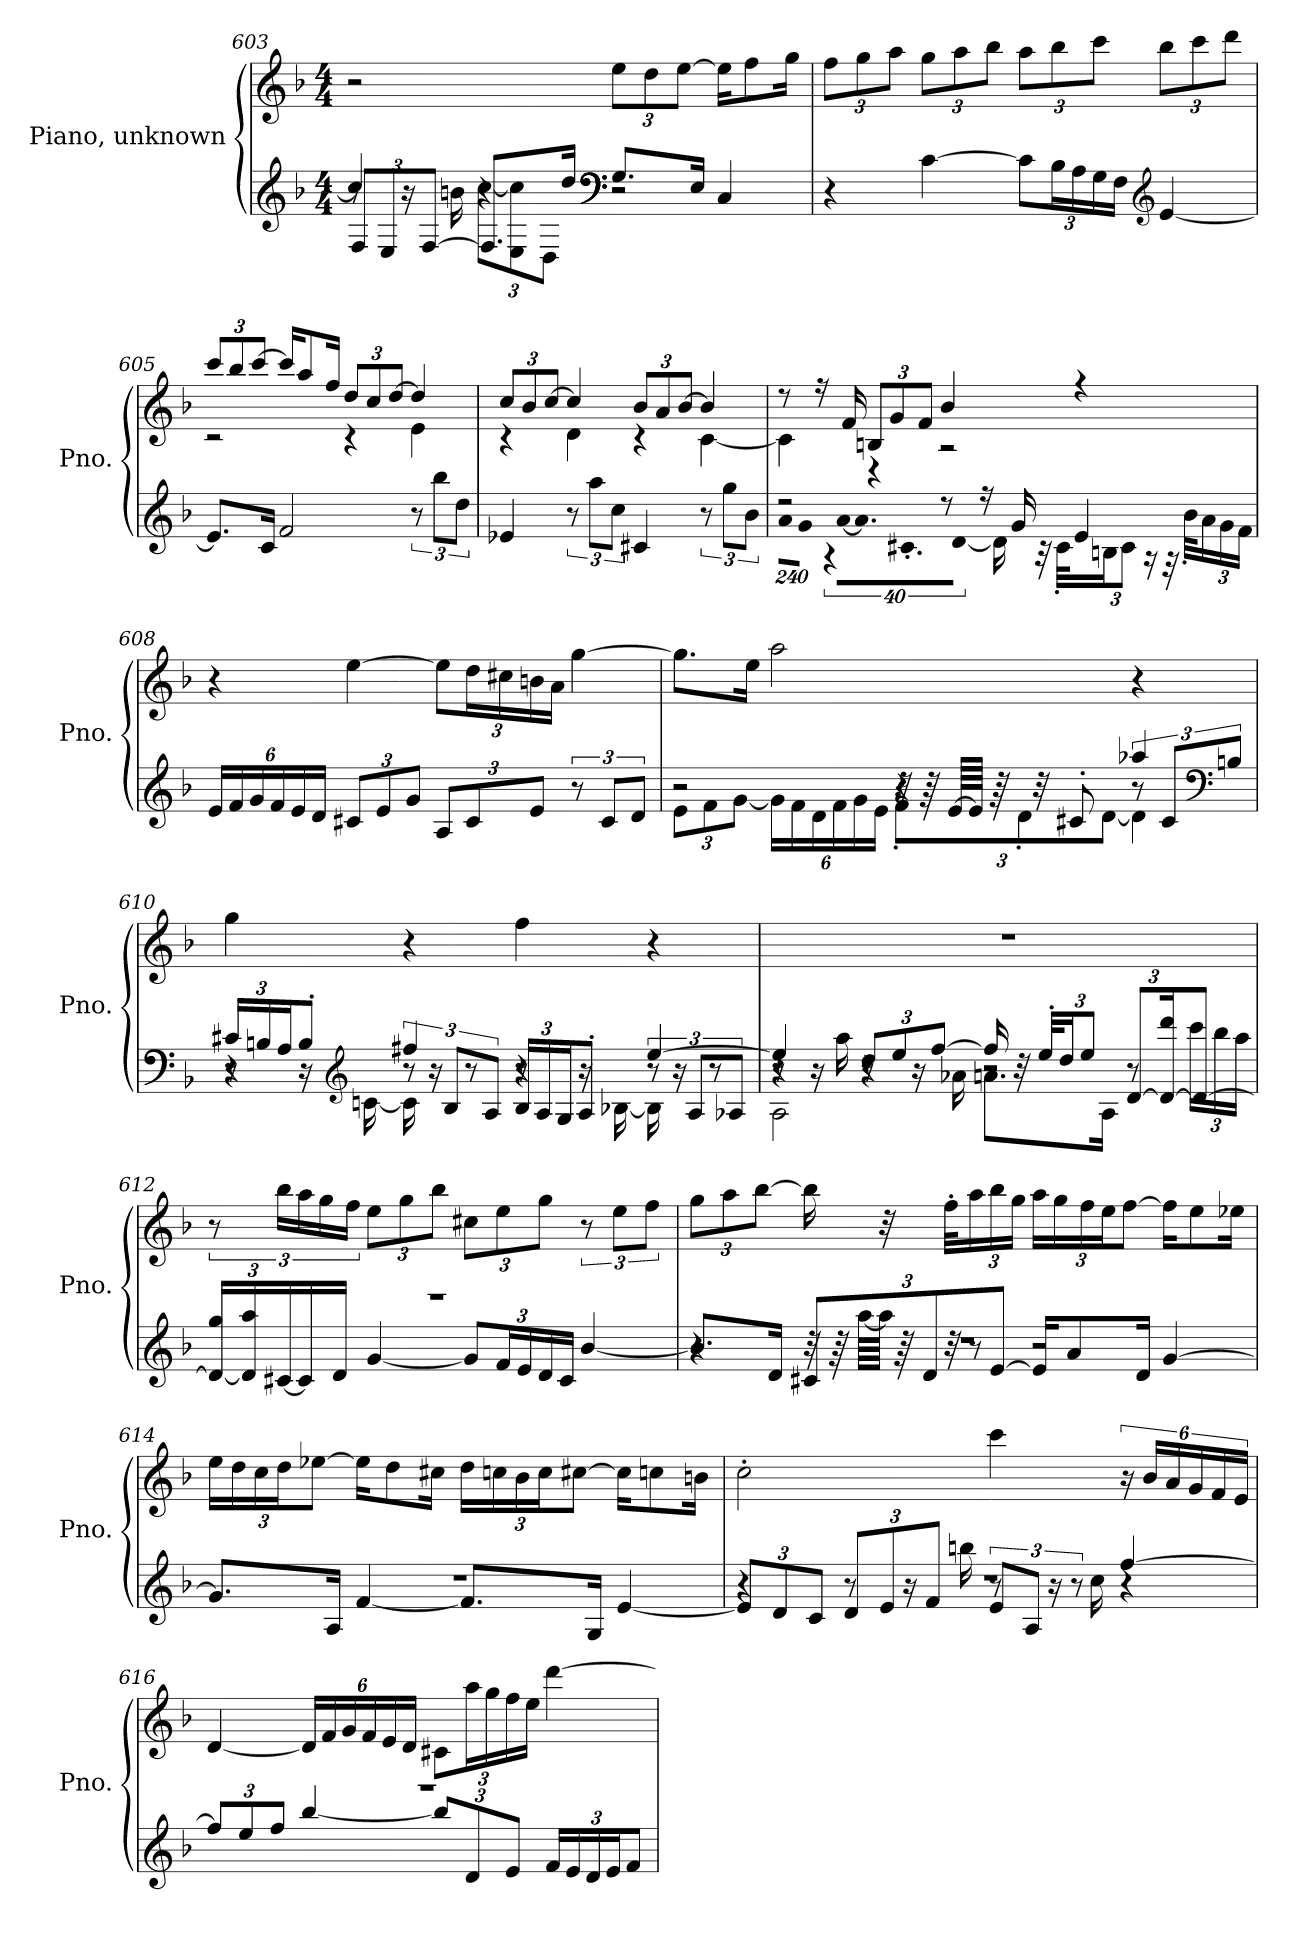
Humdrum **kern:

**kern	**kern
*part1	*part1
*staff2	*staff1
*I"Piano, unknown	*
*I'Pno.	*
!!LO:LB:g=z
*clefG2	*clefG2
*k[b-]	*k[b-]
*M4/4	*M4/4
=603	=603
*^	*
*	*^	*
*	*	*Xbrackettup	*
4cc/]	8r	12F/L	2r
.	.	12E/	.
.	16r	.	.
.	.	[12F/J	.
.	16bn\	.	.
4r	[12cc\L	8.F/L]	.
.	12E\ 12cc\]	.	.
.	12D\J	.	.
.	.	16dd/Jk	.
*clefF4	*	*	*
*	*	*	*Xbrackettup
2r	2r	8.G/L	12ee\L
.	.	.	12dd\
.	.	.	[12ee\J
.	.	16E/Jk	.
.	.	4C/	16ee\KL]
.	.	.	8ff\
.	.	.	16gg\Jk
*v	*v	*v	*
=604	=604
4r	12ff\L
.	12gg\
.	12aa\J
[4c\	12gg\L
.	12aa\
.	12bb-\J
12c\L]	12aa\L
24B-\L	12bb-\
24A\	.
24G\	12ccc\J
24F\JJ	.
*clefG2	*
[4e/	12bb-\L
.	12ccc\
.	12ddd\J
!!LO:LB:g=z
=605	=605
*	*^
8.e/L]	12ccc/L	2r
.	12bb-/	.
.	[12ccc/J	.
16c/Jk	.	.
2f/	16ccc/KL]	.
.	8aa/	.
.	16ff/Jk	.
.	12dd/L	4r
.	12cc/	.
.	[12dd/J	.
*brackettup	*	*
12r	4dd/]	4e\
12bb-\L	.	.
12dd\J	.	.
=606	=606	=606
4e-X/	12cc/L	4r
.	12b-/	.
.	[12cc/J	.
12r	4cc/]	4d\
12aa\L	.	.
12cc\J	.	.
4c#X/	12b-/L	4r
.	12a/	.
.	[12b-/J	.
12r	4b-/]	[4c\
12gg\L	.	.
12b-\J	.	.
!!LO:LB:g=z	!!
=607	=607	=607
*^	*	*
!	!LO:N:vis=16	!	!
2r	1920%137a\LL	8r	4c\]
!	!LO:N:vis=16	!	!
.	1920%137g\JJ	.	.
.	.	16r	.
!	!LO:N:vis=32	!	!
.	640%23r	.	.
!	!LO:N:vis=32	!	!
.	[640%23a\KLL	.	.
.	.	16f/	.
!	!LO:N:vis=16.	!	!
.	960%103a\]	.	.
.	.	12Bn/L	4r
!	!LO:N:vis=16.	!	!
.	960%103c#X'\	.	.
.	.	12g/	.
.	.	12f/J	.
!	!LO:N:vis=16	!	!
.	[1920%137d\JJ	.	.
8r	.	4b-/	2r
.	16d\]	.	.
.	32r	.	.
.	32c#'\KLL	.	.
16r	.	.	.
*	*Xbrackettup	*	*
.	24Bn\J	.	.
.	12c#\J	.	.
16g/	.	.	.
4e/	.	4r	.
.	16r	.	.
.	32r	.	.
.	32b-'\KLL	.	.
.	24a\	.	.
.	24g\	.	.
.	24f\JJ	.	.
1920ryy	.	1920ryy	1920ryy
*v	*v	*	*
*	*v	*v
=608	=608
24e/LL	4r
24f/	.
24g/	.
24f/	.
24e/	.
24d/JJ	.
12c#X/L	[4ee\
12e/	.
12g/J	.
12A/L	12ee\L]
12c#/	24dd\L
.	24cc#X\
12e/J	24bn\
.	24a\JJ
*brackettup	*
12r	[4gg\
12c#/L	.
12d/J	.
!!LO:LB:g=z
=609	=609
*^	*
*	*Xbrackettup	*
*	*^	*
2r	12e\L	2r	8.gg\L]
.	12f\	.	.
.	[12g\J	.	.
.	.	.	16ee\Jk
.	24g\LL]	.	2aa\
.	24f\	.	.
.	24d\	.	.
.	24f\	.	.
.	24g\	.	.
.	24e\JJ	.	.
4r	12f'\L	32r	.
.	.	64r	.
.	.	[64e/LLLL	.
.	.	64e/JJJJ]	.
.	.	64r	.
.	12d'\	.	.
.	.	32r	.
.	.	8c#X'/	.
.	[12d\J	.	.
*	*	*brackettup	*
4aa-X/	4d\]	12r	4r
.	.	12c#/L	.
*clefF4	*	*	*
.	.	12Bn/J	.
!!LO:PB:g=z
=610	=610	=610	=610
*	*	*Xbrackettup	*
4r	8r	24c#X/LL	4gg\
.	.	24Bn/	.
.	.	24A/J	.
.	16r	8B'/J	.
*clefG2	*	*	*
.	[16cn\	.	.
*	*	*brackettup	*
4ff#X/	16c\]	12r	4r
.	16r	.	.
.	.	12B/L	.
.	8r	.	.
.	.	12A/J	.
*	*	*Xbrackettup	*
4r	8r	24B/LL	4ff\
.	.	24A/	.
.	.	24G/J	.
.	16r	8A'/J	.
.	[16B-X\	.	.
*	*	*brackettup	*
[4ee/	16B-\]	12r	4r
.	16r	.	.
.	.	12A/L	.
.	8r	.	.
.	.	12A-X/J	.
!!LO:LB:g=z
=611	=611	=611	=611
*	*	*^	*
4ee/]	8r	4r	2A\	1r
.	16r	.	.	.
.	16aa\	.	.	.
*	*	*Xbrackettup	*	*
4r	8r	12dd/L	.	.
.	.	12ee/	.	.
.	16r	.	.	.
.	.	[12ff/J	.	.
.	16a-X\	.	.	.
2r	8.an\L	16ff/]	2r	.
.	.	32r	.	.
.	.	32ee'/KLL	.	.
.	.	24dd/J	.	.
.	.	12ee/J	.	.
.	16A\Jk	.	.	.
.	8r	[12d/L	.	.
.	.	24d/_ 24ddd/K	.	.
.	24ccc\LL	8d/J_	.	.
.	24bb-\	.	.	.
.	24aa\JJ	.	.	.
*	*v	*v	*v	*
=612	=612	=612
*	*	*brackettup
1r	24d/_ 24gg/LL	12r
.	24d/] 24aa/	.
.	[24c#X/	24bb-\LL
*	*	*Xbrackettup
.	16c#/]	24aa\
.	.	24gg\
.	16d/JJ	.
.	.	24ff\JJ
.	[4g/	12ee\L
.	.	12gg\
.	.	12bb-\J
.	12g/L]	12cc#X\L
.	24f/L	12ee\
.	24e/	.
.	24d/	12gg\J
.	24c#/JJ	.
*	*	*brackettup
.	[4b-/	12r
.	.	12ee\L
.	.	12ff\J
!!LO:LB:g=z
=613	=613	=613
*	*^	*
*	*	*	*Xbrackettup
1r	4r	8.b-/L]	12gg\L
.	.	.	12aa\
.	.	.	[12bb-\J
.	.	16d/Jk	.
.	32r	12c#X/L	16bb-\]
.	64r	.	.
.	[64aa\LLLL	.	.
.	64aa\JJJJ]	.	32r
.	64r	.	.
.	.	12d/	.
.	32r	.	32ff'\KLL
.	8r	.	24aa\
.	.	[12e/J	24bb-\
.	.	.	24gg\JJ
.	2r	16e/KL]	24aa\LL
.	.	.	24gg\
.	.	8a/	.
.	.	.	24ff\
.	.	.	24ee\J
.	.	.	[12ff\J
.	.	16d/Jk	.
.	.	[4g/	16ff\KL]
.	.	.	8ee\
.	.	.	16ee-X\Jk
*	*v	*v	*
=614	=614	=614
1r	8.g/L]	24ee\LL
.	.	24dd\
.	.	24cc\
.	.	24dd\J
.	.	[12ee-X\J
.	16A/Jk	.
.	[4f/	16ee-\KL]
.	.	8dd\
.	.	16cc#X\Jk
.	8.f/L]	24dd\LL
.	.	24ccn\
.	.	24b-\
.	.	24cc\J
.	.	[12cc#X\J
.	16G/Jk	.
.	[4e/	16cc#\KL]
.	.	8ccn\
.	.	16bn\Jk
!!LO:LB:g=z
=615	=615	=615
*	*^	*
1r	4r	12e/L]	2cc'\
.	.	12d/	.
.	.	12c/J	.
.	8r	12d/L	.
.	.	12e/	.
.	16r	.	.
.	.	12f/J	.
.	16bbn\	.	.
*	*	*brackettup	*
.	8r	12e/L	4ccc\
.	.	12A/J	.
.	16r	.	.
.	.	12r	.
.	16cc\	.	.
*	*	*	*brackettup
.	4r	[4ff/	24r
.	.	.	24b-/LL
.	.	.	24a/
*	*	*	*Xbrackettup
.	.	.	24g/
.	.	.	24f/
.	.	.	24e/JJ
*	*v	*v	*
=616	=616	=616
*	*Xbrackettup	*
1r	12ff/L]	[4d/
.	12ee/	.
.	12ff/J	.
.	[4bb-/	24d/LL]
.	.	24f/
.	.	24g/
.	.	24f/
.	.	24e/
.	.	24d/JJ
.	12bb-/L]	12c#X\L
.	12d/	24aa\L
.	.	24gg\
.	12e/J	24ff\
.	.	24ee\JJ
.	24f/LL	[4ddd\
.	24e/	.
.	24d/	.
.	24e/J	.
.	12f/J	.
*v	*v	*
=	=
*-	*-
